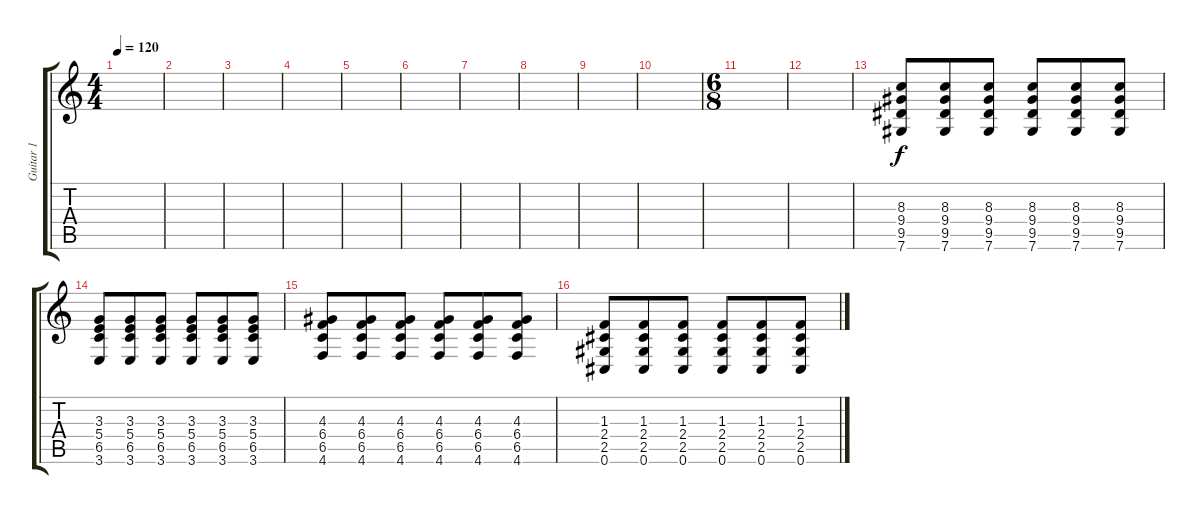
\track ("Guitar 1" "Guitar 1") {instrument distortionguitar}
\staff {score tabs}
\tuning (Db4 Ab3 E3 B2 Gb2 Db2) {hide}
\ts (4 4)
\tempo 120
\clef g2
\ks c
|
|
|
|
|
|
|
|
|
|
\ts (6 8)
|
|
(8.3 9.4 9.5 7.6).8 (8.3 9.4 9.5 7.6).8 (8.3 9.4 9.5 7.6).8 (8.3 9.4 9.5 7.6).8 (8.3 9.4 9.5 7.6).8 (8.3 9.4 9.5 7.6).8 |
(3.3 5.4 6.5 3.6).8 (3.3 5.4 6.5 3.6).8 (3.3 5.4 6.5 3.6).8 (3.3 5.4 6.5 3.6).8 (3.3 5.4 6.5 3.6).8 (3.3 5.4 6.5 3.6).8 |
(4.3 6.4 6.5 4.6).8 (4.3 6.4 6.5 4.6).8 (4.3 6.4 6.5 4.6).8 (4.3 6.4 6.5 4.6).8 (4.3 6.4 6.5 4.6).8 (4.3 6.4 6.5 4.6).8 |
(1.3 2.4 2.5 0.6).8 (1.3 2.4 2.5 0.6).8 (1.3 2.4 2.5 0.6).8 (1.3 2.4 2.5 0.6).8 (1.3 2.4 2.5 0.6).8 (1.3 2.4 2.5 0.6).8
